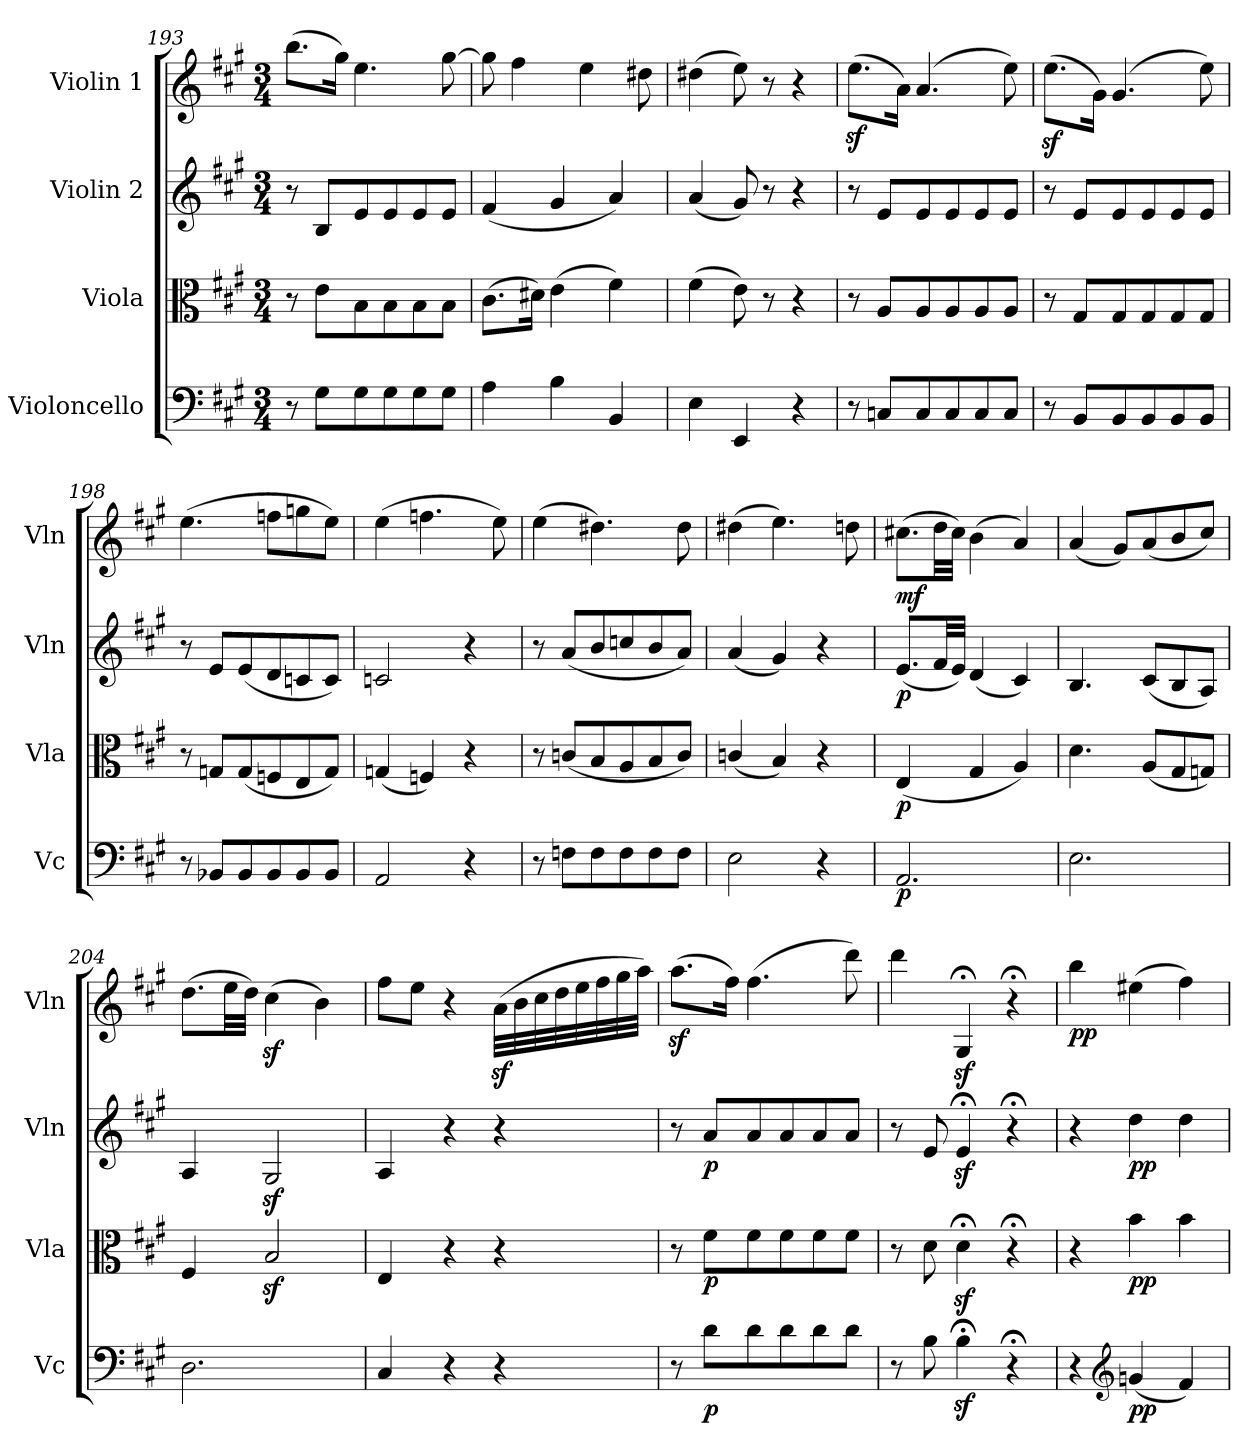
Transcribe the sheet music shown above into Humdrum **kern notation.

**kern	**dynam	**kern	**dynam	**kern	**dynam	**kern	**dynam
*part4	*part4	*part3	*part3	*part2	*part2	*part1	*part1
*staff4	*staff4	*staff3	*staff3	*staff2	*staff2	*staff1	*staff1
*I"Violoncello	*	*I"Viola	*	*I"Violin 2	*	*I"Violin 1	*
*I'Vc	*	*I'Vla	*	*I'Vln	*	*I'Vln	*
*clefF4	*	*clefC3	*	*clefG2	*	*clefG2	*
*k[f#c#g#]	*	*k[f#c#g#]	*	*k[f#c#g#]	*	*k[f#c#g#]	*
*M3/4	*	*M3/4	*	*M3/4	*	*M3/4	*
=193	=193	=193	=193	=193	=193	=193	=193
8r	.	8r	.	8r	.	(>8.bb\L	.
8G#\L	.	8e\L	.	8B/L	.	.	.
.	.	.	.	.	.	16gg#\Jk)	.
8G#\	.	8B\	.	8e/	.	4.ee\	.
8G#\	.	8B\	.	8e/	.	.	.
8G#\	.	8B\	.	8e/	.	.	.
8G#\J	.	8B\J	.	8e/J	.	[8gg#\	.
=194	=194	=194	=194	=194	=194	=194	=194
4A\	.	(>8.c#\L	.	(<4f#/	.	8gg#\]	.
.	.	.	.	.	.	4ff#\	.
.	.	16d#X\Jk)	.	.	.	.	.
4B\	.	(>4e\	.	4g#/	.	.	.
.	.	.	.	.	.	4ee\	.
4BB/	.	4f#\)	.	4a/)	.	.	.
.	.	.	.	.	.	8dd#X\	.
=195	=195	=195	=195	=195	=195	=195	=195
4E\	.	(>4f#\	.	(<4a/	.	(>4dd#X\	.
4EE/	.	8e\)	.	8g#/)	.	8ee\)	.
.	.	8r	.	8r	.	8r	.
4r	.	4r	.	4r	.	4r	.
!!LO:LB:g=z
=196	=196	=196	=196	=196	=196	=196	=196
8r	.	8r	.	8r	.	(>8.eez<\L	.
8Cn/L	.	8A/L	.	8e/L	.	.	.
.	.	.	.	.	.	16a\Jk)	.
8C/	.	8A/	.	8e/	.	(>4.a/	.
8C/	.	8A/	.	8e/	.	.	.
8C/	.	8A/	.	8e/	.	.	.
8C/J	.	8A/J	.	8e/J	.	8ee\)	.
=197	=197	=197	=197	=197	=197	=197	=197
8r	.	8r	.	8r	.	(>8.eez<\L	.
8BB/L	.	8G#/L	.	8e/L	.	.	.
.	.	.	.	.	.	16g#\Jk)	.
8BB/	.	8G#/	.	8e/	.	(>4.g#/	.
8BB/	.	8G#/	.	8e/	.	.	.
8BB/	.	8G#/	.	8e/	.	.	.
8BB/J	.	8G#/J	.	8e/J	.	8ee\)	.
=198	=198	=198	=198	=198	=198	=198	=198
8r	.	8r	.	8r	.	(>4.ee\	.
8BB-X/L	.	8Gn/L	.	8e/L	.	.	.
8BB-/	.	(<8G/	.	(<8e/	.	.	.
8BB-/	.	8Fn/	.	8d/	.	8ffn\L	.
8BB-/	.	8E/	.	8cn/	.	8ggn\	.
8BB-/J	.	8G/J)	.	8c/J)	.	8ee\J)	.
=199	=199	=199	=199	=199	=199	=199	=199
2AA/	.	(<4Gn/	.	2cn/	.	(>4ee\	.
.	.	4Fn/)	.	.	.	4.ffn\	.
4r	.	4r	.	4r	.	.	.
.	.	.	.	.	.	8ee\)	.
=200	=200	=200	=200	=200	=200	=200	=200
8r	.	8r	.	8r	.	(>4ee\	.
8Fn\L	.	(<8cn/L	.	(<8a/L	.	.	.
8F\	.	8B/	.	8b/	.	4.dd#X\)	.
8F\	.	8A/	.	8ccn/	.	.	.
8F\	.	8B/	.	8b/	.	.	.
8F\J	.	8c/J)	.	8a/J)	.	8dd#\	.
=201	=201	=201	=201	=201	=201	=201	=201
2E\	.	(<4cn/	.	(<4a/	.	(>4dd#X\	.
.	.	4B/)	.	4g#/)	.	4.ee\)	.
4r	.	4r	.	4r	.	.	.
.	.	.	.	.	.	8ddn\	.
!!LO:PB:g=z
=202	=202	=202	=202	=202	=202	=202	=202
!	!LO:DY:b	!	!LO:DY:b	!	!LO:DY:b	!	!LO:DY:b
2.AA/	p	(<4E/	p	(<8.e/L	p	(>8.cc#X\L	mf
.	.	.	.	32f#/LL	.	32dd\LL	.
.	.	.	.	32e/JJJ)	.	32cc#\JJJ)	.
.	.	4G#/	.	(<4d/	.	(>4b\	.
.	.	4A/)	.	4c#/)	.	4a/)	.
=203	=203	=203	=203	=203	=203	=203	=203
2.E\	.	4.d\	.	4.B/	.	(<4a/	.
.	.	.	.	.	.	8g#/L)	.
.	.	(<8A/L	.	(<8c#/L	.	(<8a/	.
.	.	8G#/	.	8B/	.	8b/	.
.	.	8Gn/J)	.	8A/J)	.	8cc#/J)	.
=204	=204	=204	=204	=204	=204	=204	=204
2.D\	.	4F#/	.	4A/	.	(>8.dd\L	.
.	.	.	.	.	.	32ee\LL	.
.	.	.	.	.	.	32dd\JJJ)	.
.	.	2Bz</	.	2G#z</	.	(>4cc#z<\	.
.	.	.	.	.	.	4b\)	.
=205	=205	=205	=205	=205	=205	=205	=205
4C#/	.	4E/	.	4A/	.	8ff#\L	.
.	.	.	.	.	.	8ee\J	.
4r	.	4r	.	4r	.	4r	.
4r	.	4r	.	4r	.	(>32az<\LLL	.
.	.	.	.	.	.	32b\	.
.	.	.	.	.	.	32cc#\	.
.	.	.	.	.	.	32dd\	.
.	.	.	.	.	.	32ee\	.
.	.	.	.	.	.	32ff#\	.
.	.	.	.	.	.	32gg#\	.
.	.	.	.	.	.	32aa\JJJ)	.
=206	=206	=206	=206	=206	=206	=206	=206
8r	.	8r	.	8r	.	(>8.aaz<\L	.
!	!LO:DY:b	!	!LO:DY:b	!	!LO:DY:b	!	!
8d\L	p	8f#\L	p	8a/L	p	.	.
.	.	.	.	.	.	16ff#\Jk)	.
8d\	.	8f#\	.	8a/	.	(>4.ff#\	.
8d\	.	8f#\	.	8a/	.	.	.
8d\	.	8f#\	.	8a/	.	.	.
8d\J	.	8f#\J	.	8a/J	.	8ddd\)	.
=207	=207	=207	=207	=207	=207	=207	=207
8r	.	8r	.	8r	.	4ddd\	.
8B\	.	8d\	.	8e/	.	.	.
4Bz<;<\	.	4dz<;<\	.	4ez<;</	.	4G#z<;</	.
4r;<	.	4r;<	.	4r;<	.	4r;<	.
!!LO:LB:g=z
=208	=208	=208	=208	=208	=208	=208	=208
!	!	!	!	!	!	!	!LO:DY:b
4r	.	4r	.	4r	.	4bb\	pp
*clefG2	*	*	*	*	*	*	*
!	!LO:DY:b	!	!LO:DY:b	!	!LO:DY:b	!	!
(<4gn/	pp	4b\	pp	4dd\	pp	(>4ee#X\	.
4f#/)	.	4b\	.	4dd\	.	4ff#\)	.
=	=	=	=	=	=	=	=
*-	*-	*-	*-	*-	*-	*-	*-
